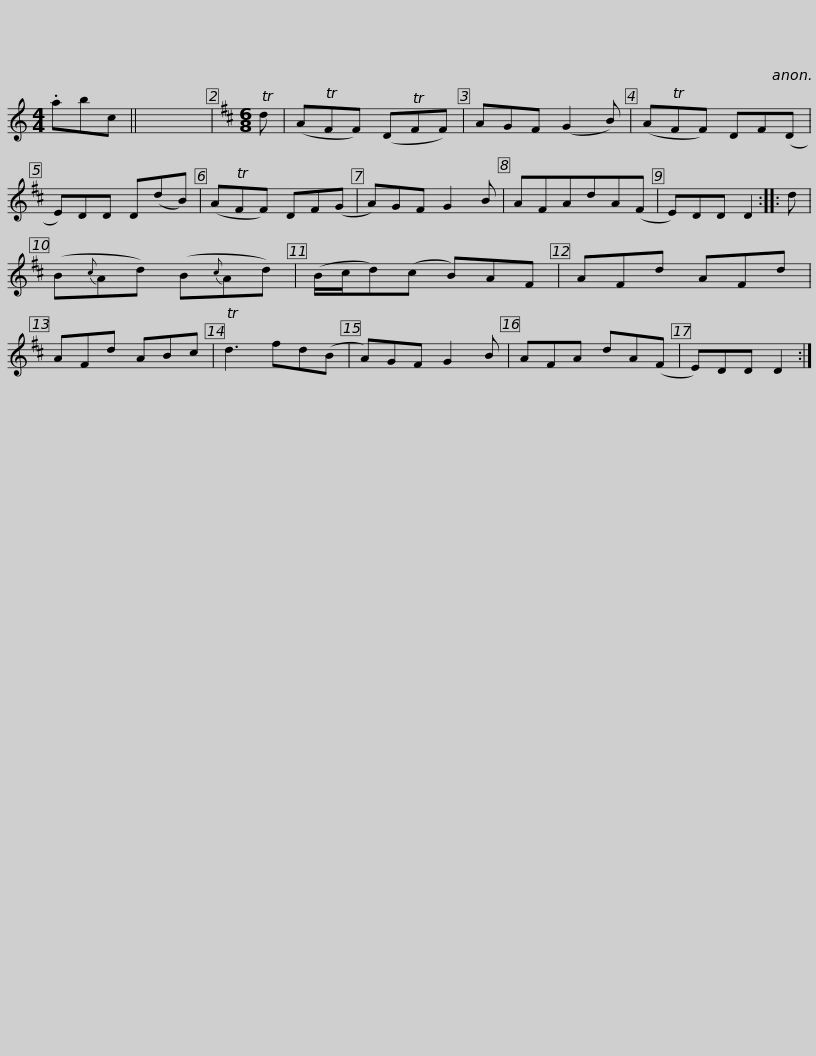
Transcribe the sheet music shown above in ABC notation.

X:1
L:1/8
M:4/4
I:linebreak $
K:C
V:1 treble
V:1
 .abc || x8 |[K:D][M:6/8] Td | (ATFF) (DTFF) | AGF (G2 B) | %5
 (ATFF) DF(D | E)DD D(dB) | (ATFF) DF(G | A)GF G2 B |$ AFAdA(F | %10
 E)DD D2 :: d | (B{c}Ad) (B{c}Ad) | (B/c/d)(c B)AF | AFd AFd | %15
 AFd ABc | Td3 fd(B |$ A)GF G2 B | AFA dA(F | E)DD D2 :| %20
